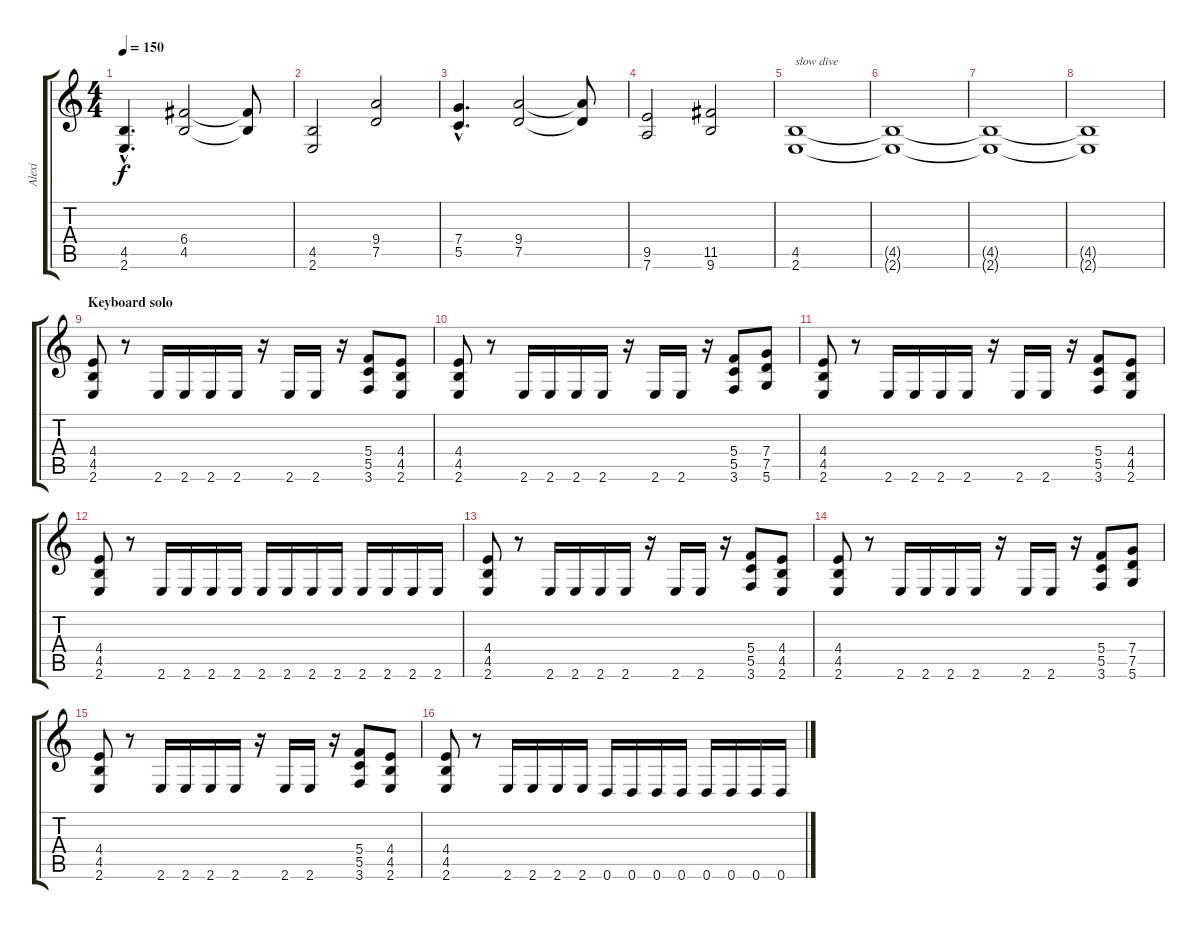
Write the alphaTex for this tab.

\track ("Alexi" "Alexi") {instrument overdrivenguitar}
\staff {score tabs}
\tuning (D4 A3 F3 C3 G2 D2) {hide}
\ts (4 4)
\tempo 150
\clef g2
\ks c
(4.5{hac} 2.6{hac}).4{d dy f} (6.4 4.5).2 (6.4{t} 4.5{t}).8 |
(4.5 2.6).2 (9.4 7.5).2 |
(7.4{hac} 5.5{hac}).4{d} (9.4 7.5).2 (9.4{t} 7.5{t}).8 |
(9.5 7.6).2 (11.5 9.6).2 |
(4.5 2.6).1{txt "slow dive"} |
(4.5{t} 2.6{t}).1 |
(4.5{t} 2.6{t}).1 |
(4.5{t} 2.6{t}).1 |
\section ("" "Keyboard solo")
(4.4 4.5 2.6).8 r.8 2.6.16 2.6.16 2.6.16 2.6.16 r.16 2.6.16 2.6.16 r.16 (5.4 5.5 3.6).8 (4.4 4.5 2.6).8 |
(4.4 4.5 2.6).8 r.8 2.6.16 2.6.16 2.6.16 2.6.16 r.16 2.6.16 2.6.16 r.16 (5.4 5.5 3.6).8 (7.4 7.5 5.6).8 |
(4.4 4.5 2.6).8 r.8 2.6.16 2.6.16 2.6.16 2.6.16 r.16 2.6.16 2.6.16 r.16 (5.4 5.5 3.6).8 (4.4 4.5 2.6).8 |
(4.4 4.5 2.6).8 r.8 2.6.16 2.6.16 2.6.16 2.6.16 2.6.16 2.6.16 2.6.16 2.6.16 2.6.16 2.6.16 2.6.16 2.6.16 |
(4.4 4.5 2.6).8 r.8 2.6.16 2.6.16 2.6.16 2.6.16 r.16 2.6.16 2.6.16 r.16 (5.4 5.5 3.6).8 (4.4 4.5 2.6).8 |
(4.4 4.5 2.6).8 r.8 2.6.16 2.6.16 2.6.16 2.6.16 r.16 2.6.16 2.6.16 r.16 (5.4 5.5 3.6).8 (7.4 7.5 5.6).8 |
(4.4 4.5 2.6).8 r.8 2.6.16 2.6.16 2.6.16 2.6.16 r.16 2.6.16 2.6.16 r.16 (5.4 5.5 3.6).8 (4.4 4.5 2.6).8 |
(4.4 4.5 2.6).8 r.8 2.6.16 2.6.16 2.6.16 2.6.16 0.6.16 0.6.16 0.6.16 0.6.16 0.6.16 0.6.16 0.6.16 0.6.16
